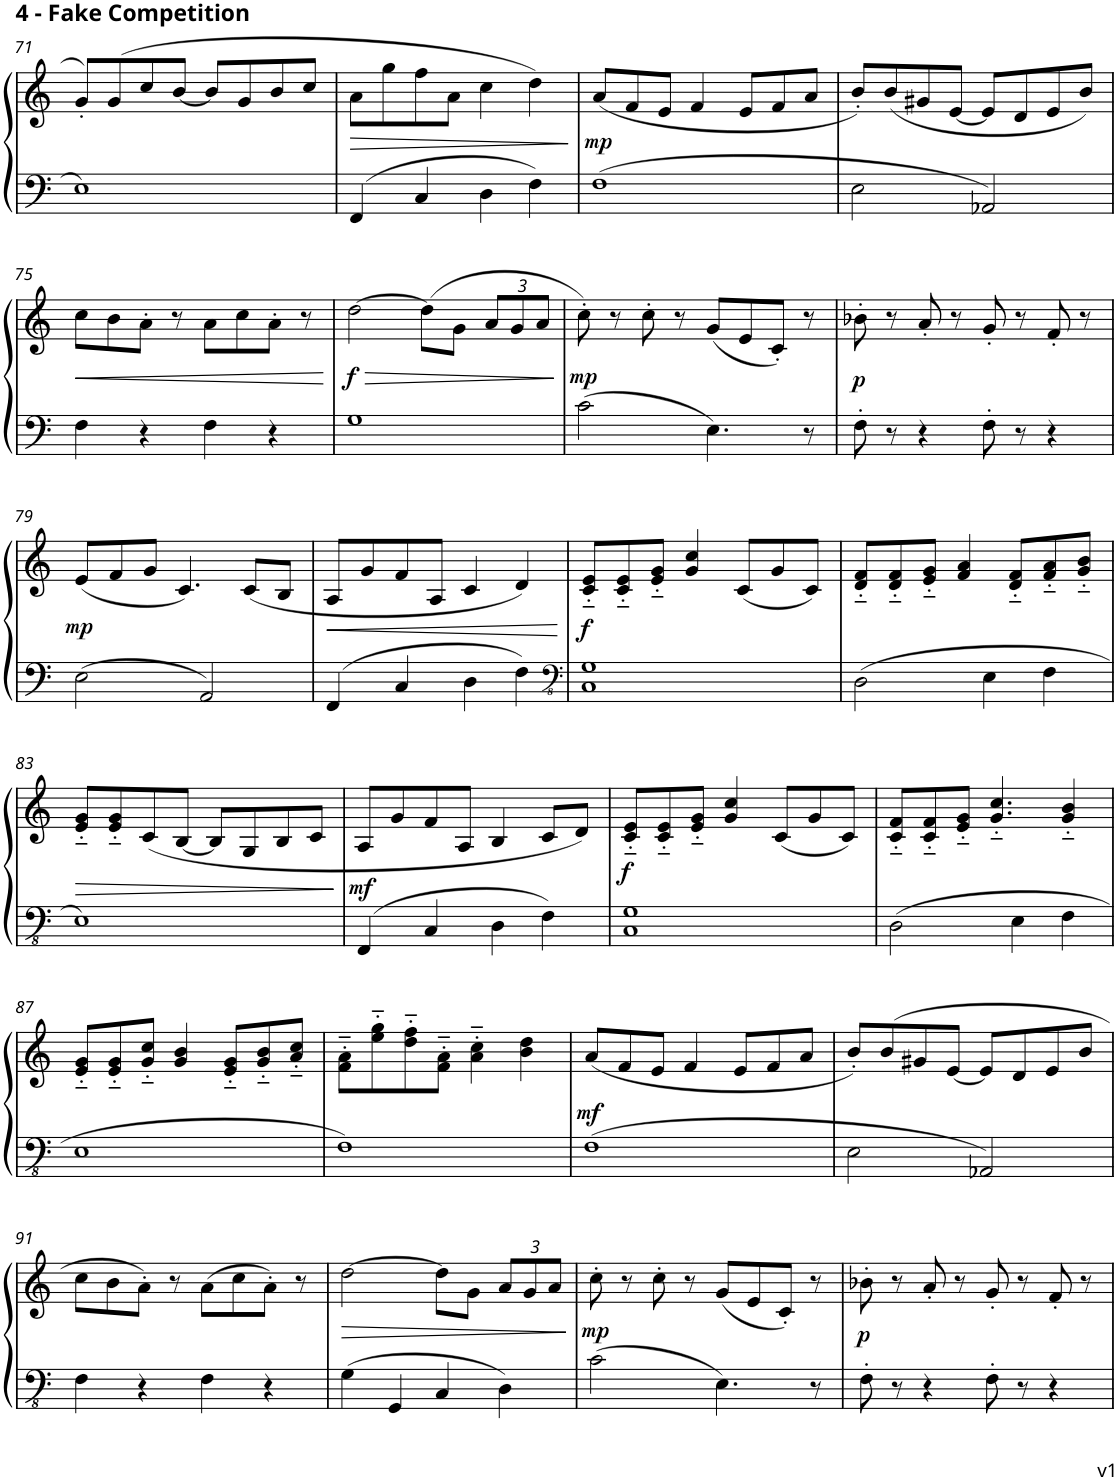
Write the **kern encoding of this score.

**kern	**kern	**dynam
*part1	*part1	*part1
*staff2	*staff1	*staff1/2
*I"Piano	*	*
*I'Pno.	*	*
!!LO:PB:g=z
*clefF4	*clefG2	*
*k[]	*k[]	*
*M4/4	*M4/4	*
=71	=71	=71
1E	8g'/L	.
.	(8g/	.
.	8cc/	.
.	[8b/J	.
.	8b/L]	.
.	8g/	.
.	8b/	.
.	8cc/J	.
=72	=72	=72
!	!	!LO:HP:b
4FF/	8a\L	>
.	8gg\	.
4C/	8ff\	.
.	8a\J	.
4D\	4cc\	.
4F\	4dd\)	.
.	.	]
=73	=73	=73
!	!	!LO:DY:b
1F	(8a/L	mp
.	8f/	.
.	8e/J	.
.	4f/	.
.	8e/L	.
.	8f/	.
.	8a/J	.
=74	=74	=74
2E\	8b'/L)	.
.	(8b/	.
.	8g#X/	.
.	[8e/J	.
2AA-X/	8e/L]	.
.	8d/	.
.	8e/	.
.	8b/J)	.
!!LO:LB:g=z
=75	=75	=75
!	!	!LO:HP:b
4F\	8cc\L	<
.	8b\	.
4r	8a'\J	.
.	8r	.
4F\	8a\L	.
.	8cc\	.
4r	8a'\J	.
.	8r	.
.	.	[
=76	=76	=76
!	!	!LO:HP:b
!	!	!LO:DY:n=1:b
1G	[2dd\	> f
.	(8dd\L]	.
.	8g\J	.
*	*Xbrackettup	*
.	12a/L	.
.	12g/	.
.	12a/J	.
.	.	]
=77	=77	=77
!	!	!LO:DY:b
2c\	8cc'\)	mp
.	8r	.
.	8cc'\	.
.	8r	.
4.E\	(8g/L	.
.	8e/	.
.	8c'/J)	.
8r	8r	.
=78	=78	=78
!	!	!LO:DY:b
8F'\	8b-X'\	p
8r	8r	.
4r	8a'/	.
.	8r	.
8F'\	8g'/	.
8r	8r	.
4r	8f'/	.
.	8r	.
!!LO:LB:g=z
=79	=79	=79
!	!	!LO:DY:b
2E\	(8e/L	mp
.	8f/	.
.	8g/J	.
.	4.c/)	.
2AA/	.	.
.	(8c/L	.
.	8B/J	.
=80	=80	=80
!	!	!LO:HP:b
4FF/	8A/L	<
.	8g/	.
4C/	8f/	.
.	8A/J	.
4D\	4c/	.
4F\	4d/)	.
.	.	[
=81	=81	=81
*clefFv4	*	*
!	!	!LO:DY:b
1CC 1GG	8c/'~ 8e/'~L	f
.	8c/'~ 8e/'~	.
.	8e/'~ 8g/'~J	.
.	4g/ 4cc/	.
.	(8c/L	.
.	8g/	.
.	8c/J)	.
=82	=82	=82
2DD\	8d/'~ 8f/'~L	.
.	8d/'~ 8f/'~	.
.	8e/'~ 8g/'~J	.
.	4f/ 4a/	.
4EE\	.	.
.	8d/'~ 8f/'~L	.
4FF\	8f/'~ 8a/'~	.
.	8g/'~ 8b/'~J	.
!!LO:LB:g=z
=83	=83	=83
!	!	!LO:HP:b
1EE	8e/'~ 8g/'~L	>
.	8e/'~ 8g/'~	.
.	(8c/	.
.	[8B/J	.
.	8B/L]	.
.	8G/	.
.	8B/	.
.	8c/J	.
.	.	]
=84	=84	=84
!	!	!LO:DY:b
4FFF/	8A/L	mf
.	8g/	.
4CC/	8f/	.
.	8A/J	.
4DD\	4B/	.
4FF\	8c/L	.
.	8d/J)	.
=85	=85	=85
!	!	!LO:DY:b
1CC 1GG	8c/'~ 8e/'~L	f
.	8c/'~ 8e/'~	.
.	8e/'~ 8g/'~J	.
.	4g/ 4cc/	.
.	(8c/L	.
.	8g/	.
.	8c/J)	.
=86	=86	=86
2DD\	8c/'~ 8f/'~L	.
.	8c/'~ 8f/'~	.
.	8e/'~ 8g/'~J	.
.	4.g/'~ 4.cc/'~	.
4EE\	.	.
4FF\	4g/'~ 4b/'~	.
!!LO:LB:g=z
=87	=87	=87
1EE	8e/'~ 8g/'~L	.
.	8e/'~ 8g/'~	.
.	8g/'~ 8cc/'~J	.
.	4g/ 4b/	.
.	8e/'~ 8g/'~L	.
.	8g/'~ 8b/'~	.
.	8a/'~ 8cc/'~J	.
=88	=88	=88
1FF	8f\'~ 8a\'~L	.
.	8ee\'~ 8gg\'~	.
.	8dd\'~ 8ff\'~	.
.	8f\'~ 8a\'~J	.
.	4a\'~ 4cc\'~	.
.	4b\ 4dd\	.
=89	=89	=89
!	!	!LO:DY:b
1FF	(8a/L	mf
.	8f/	.
.	8e/J	.
.	4f/	.
.	8e/L	.
.	8f/	.
.	8a/J	.
=90	=90	=90
2EE\	8b'/L)	.
.	(8b/	.
.	8g#X/	.
.	[8e/J	.
2AAA-X/	8e/L]	.
.	8d/	.
.	8e/	.
.	8b/J	.
!!LO:LB:g=z
=91	=91	=91
4FF\	8cc\L	.
.	8b\	.
4r	8a'\J)	.
.	8r	.
4FF\	(8a\L	.
.	8cc\	.
4r	8a'\J)	.
.	8r	.
=92	=92	=92
!	!	!LO:HP:b
4GG\	[2dd\	>
4GGG/	.	.
4CC/	8dd\L]	.
.	8g\J	.
4DD\	12a/L	.
.	12g/	.
.	12a/J	.
.	.	]
=93	=93	=93
!	!	!LO:DY:b
2C\	8cc'\	mp
.	8r	.
.	8cc'\	.
.	8r	.
4.EE\	(8g/L	.
.	8e/	.
.	8c'/J)	.
8r	8r	.
=94	=94	=94
!	!	!LO:DY:b
8FF'\	8b-X'\	p
8r	8r	.
4r	8a'/	.
.	8r	.
8FF'\	8g'/	.
8r	8r	.
4r	8f'/	.
.	8r	.
=	=	=
*-	*-	*-
